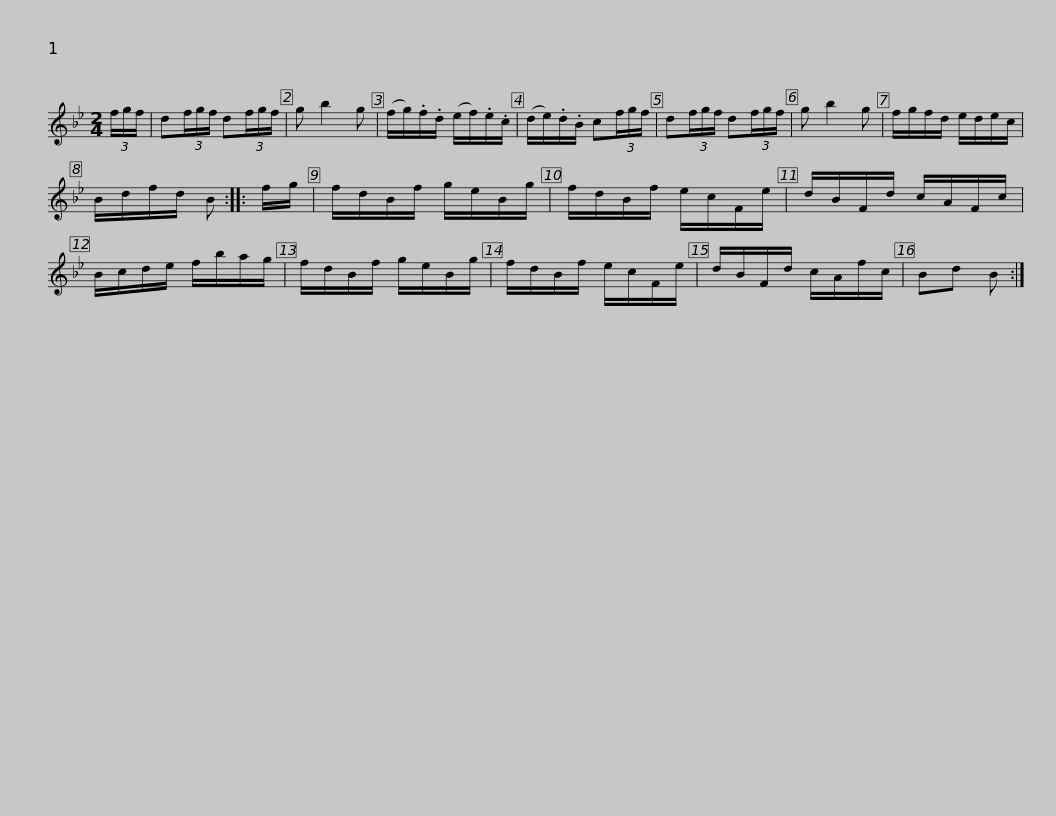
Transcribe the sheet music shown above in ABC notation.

X:1
L:1/8
M:2/4
I:linebreak $
K:Bb
V:1 treble
V:1
 (3f/g/f/ | d(3f/g/f/ d(3f/g/f/ | g b2 g | (f/g/).f/.d/ (e/f/).e/.c/ | (d/e/).d/.B/ c(3f/g/f/ | %5
 d(3f/g/f/ d(3f/g/f/ | g b2 g |$ f/g/f/d/ e/d/e/c/ | B/d/f/d/ B :: f/g/ | %10
 f/d/B/f/ g/e/B/g/ | f/d/B/f/ e/c/F/e/ | d/B/F/d/ c/A/F/c/ | B/c/d/e/ f/b/a/g/ |$ f/d/B/f/ g/e/B/g/ | %15
 f/d/B/f/ e/c/F/e/ | d/B/F/d/ c/A/f/c/ | Bd B :| %18
